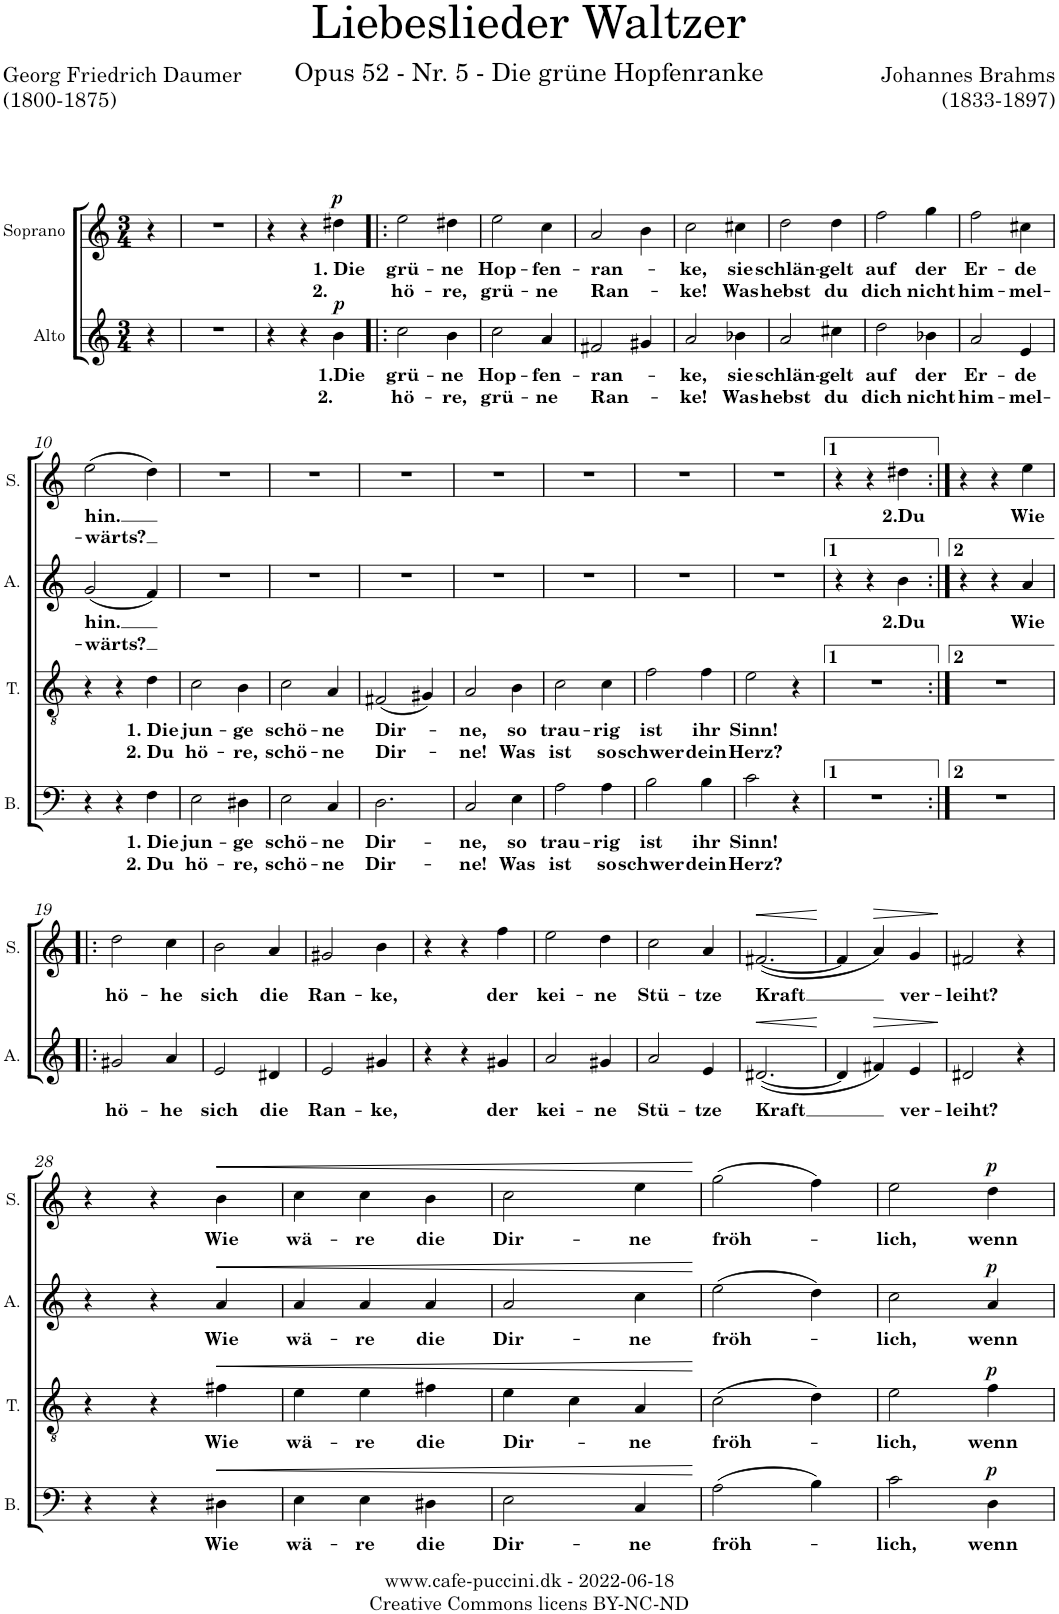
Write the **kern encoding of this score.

**kern	**text	**text	**dynam	**kern	**text	**text	**dynam	**kern	**text	**text	**dynam	**kern	**text	**text	**dynam
*part4	*part4	*part4	*part4	*part3	*part3	*part3	*part3	*part2	*part2	*part2	*part2	*part1	*part1	*part1	*part1
*staff4	*staff4	*staff4	*staff4	*staff3	*staff3	*staff3	*staff3	*staff2	*staff2	*staff2	*staff2	*staff1	*staff1	*staff1	*staff1
*I"Bass	*	*	*	*I"Tenor	*	*	*	*I"Alto	*	*	*	*I"Soprano	*	*	*
*I'B.	*	*	*	*I'T.	*	*	*	*I'A.	*	*	*	*I'S.	*	*	*
*stria5	*	*	*	*stria5	*	*	*	*	*	*	*	*	*	*	*
*clefF4	*	*	*	*clefGv2	*	*	*	*clefG2	*	*	*	*clefG2	*	*	*
*k[]	*	*	*	*k[]	*	*	*	*k[]	*	*	*	*k[]	*	*	*
*M3/4	*	*	*	*M3/4	*	*	*	*M3/4	*	*	*	*M3/4	*	*	*
=	=	=	=	=	=	=	=	=	=	=	=	=	=	=	=
4r	.	.	.	4r	.	.	.	4r	.	.	.	4r	.	.	.
=1	=1	=1	=1	=1	=1	=1	=1	=1	=1	=1	=1	=1	=1	=1	=1
2.r	.	.	.	2.r	.	.	.	2.r	.	.	.	2.r	.	.	.
=2	=2	=2	=2	=2	=2	=2	=2	=2	=2	=2	=2	=2	=2	=2	=2
2.r	.	.	.	2.r	.	.	.	4r	.	.	.	4r	.	.	.
.	.	.	.	.	.	.	.	4r	.	.	.	4r	.	.	.
!	!	!	!	!	!	!	!	!	!LO:LY:b	!LO:LY:b	!LO:DY:a	!	!LO:LY:b	!LO:LY:b	!LO:DY:a
.	.	.	.	.	.	.	.	4b\	1.Die	2.	p	4dd#X\	1. Die	2.	p
=3!|:	=3!|:	=3!|:	=3!|:	=3!|:	=3!|:	=3!|:	=3!|:	=3!|:	=3!|:	=3!|:	=3!|:	=3!|:	=3!|:	=3!|:	=3!|:
!	!	!	!	!	!	!	!	!	!LO:LY:b	!LO:LY:b	!	!	!LO:LY:b	!LO:LY:b	!
2.r	.	.	.	2.r	.	.	.	2cc\	grü-	hö-	.	2ee\	grü-	hö-	.
!	!	!	!	!	!	!	!	!	!LO:LY:b	!LO:LY:b	!	!	!LO:LY:b	!LO:LY:b	!
.	.	.	.	.	.	.	.	4b\	-ne	-re,	.	4dd#X\	-ne	-re,	.
=4	=4	=4	=4	=4	=4	=4	=4	=4	=4	=4	=4	=4	=4	=4	=4
!	!	!	!	!	!	!	!	!	!LO:LY:b	!LO:LY:b	!	!	!LO:LY:b	!LO:LY:b	!
2.r	.	.	.	2.r	.	.	.	2cc\	Hop-	grü-	.	2ee\	Hop-	grü-	.
!	!	!	!	!	!	!	!	!	!LO:LY:b	!LO:LY:b	!	!	!LO:LY:b	!LO:LY:b	!
.	.	.	.	.	.	.	.	4a/	-fen-	-ne	.	4cc\	-fen-	-ne	.
=5	=5	=5	=5	=5	=5	=5	=5	=5	=5	=5	=5	=5	=5	=5	=5
!	!	!	!	!	!	!	!	!	!LO:LY:b	!LO:LY:b	!	!	!LO:LY:b	!LO:LY:b	!
2.r	.	.	.	2.r	.	.	.	2f#X/	-ran-	Ran-	.	2a/	-ran-	Ran-	.
.	.	.	.	.	.	.	.	4g#X/	.	.	.	4b\	.	.	.
=6	=6	=6	=6	=6	=6	=6	=6	=6	=6	=6	=6	=6	=6	=6	=6
!	!	!	!	!	!	!	!	!	!LO:LY:b	!LO:LY:b	!	!	!LO:LY:b	!LO:LY:b	!
2.r	.	.	.	2.r	.	.	.	2a/	-ke,	-ke!	.	2cc\	-ke,	-ke!	.
!	!	!	!	!	!	!	!	!	!LO:LY:b	!LO:LY:b	!	!	!LO:LY:b	!LO:LY:b	!
.	.	.	.	.	.	.	.	4b-X\	sie	Was	.	4cc#X\	sie	Was	.
=7	=7	=7	=7	=7	=7	=7	=7	=7	=7	=7	=7	=7	=7	=7	=7
!	!	!	!	!	!	!	!	!	!LO:LY:b	!LO:LY:b	!	!	!LO:LY:b	!LO:LY:b	!
2.r	.	.	.	2.r	.	.	.	2a/	schlän-	hebst	.	2dd\	schlän-	hebst	.
!	!	!	!	!	!	!	!	!	!LO:LY:b	!LO:LY:b	!	!	!LO:LY:b	!LO:LY:b	!
.	.	.	.	.	.	.	.	4cc#X\	-gelt	du	.	4dd\	-gelt	du	.
=8	=8	=8	=8	=8	=8	=8	=8	=8	=8	=8	=8	=8	=8	=8	=8
!	!	!	!	!	!	!	!	!	!LO:LY:b	!LO:LY:b	!	!	!LO:LY:b	!LO:LY:b	!
2.r	.	.	.	2.r	.	.	.	2dd\	auf	dich	.	2ff\	auf	dich	.
!	!	!	!	!	!	!	!	!	!LO:LY:b	!LO:LY:b	!	!	!LO:LY:b	!LO:LY:b	!
.	.	.	.	.	.	.	.	4b-X\	der	nicht	.	4gg\	der	nicht	.
=9	=9	=9	=9	=9	=9	=9	=9	=9	=9	=9	=9	=9	=9	=9	=9
!	!	!	!	!	!	!	!	!	!LO:LY:b	!LO:LY:b	!	!	!LO:LY:b	!LO:LY:b	!
2.r	.	.	.	2.r	.	.	.	2a/	Er-	him-	.	2ff\	Er-	him-	.
!	!	!	!	!	!	!	!	!	!LO:LY:b	!LO:LY:b	!	!	!LO:LY:b	!LO:LY:b	!
.	.	.	.	.	.	.	.	4e/	-de	-mel-	.	4cc#X\	-de	-mel-	.
!!LO:LB:g=z
=10	=10	=10	=10	=10	=10	=10	=10	=10	=10	=10	=10	=10	=10	=10	=10
!	!	!	!	!	!	!	!	!	!LO:LY:b	!LO:LY:b	!	!	!LO:LY:b	!LO:LY:b	!
4r	.	.	.	4r	.	.	.	(2g/	hin.	-wärts?	.	(2ee\	hin.	-wärts?	.
4r	.	.	.	4r	.	.	.	.	.	.	.	.	.	.	.
!	!LO:LY:b	!LO:LY:b	!	!	!LO:LY:b	!LO:LY:b	!	!	!	!	!	!	!	!	!
4F\	1. Die	2. Du	.	4d\	1. Die	2. Du	.	4f/)	.	.	.	4dd\)	.	.	.
=11	=11	=11	=11	=11	=11	=11	=11	=11	=11	=11	=11	=11	=11	=11	=11
!	!LO:LY:b	!LO:LY:b	!	!	!LO:LY:b	!LO:LY:b	!	!	!	!	!	!	!	!	!
2E\	jun-	hö-	.	2c\	jun-	hö-	.	2.r	.	.	.	2.r	.	.	.
!	!LO:LY:b	!LO:LY:b	!	!	!LO:LY:b	!LO:LY:b	!	!	!	!	!	!	!	!	!
4D#X\	-ge	-re,	.	4B\	-ge	-re,	.	.	.	.	.	.	.	.	.
=12	=12	=12	=12	=12	=12	=12	=12	=12	=12	=12	=12	=12	=12	=12	=12
!	!LO:LY:b	!LO:LY:b	!	!	!LO:LY:b	!LO:LY:b	!	!	!	!	!	!	!	!	!
2E\	schö-	schö-	.	2c\	schö-	schö-	.	2.r	.	.	.	2.r	.	.	.
!	!LO:LY:b	!LO:LY:b	!	!	!LO:LY:b	!LO:LY:b	!	!	!	!	!	!	!	!	!
4C/	-ne	-ne	.	4A/	-ne	-ne	.	.	.	.	.	.	.	.	.
=13	=13	=13	=13	=13	=13	=13	=13	=13	=13	=13	=13	=13	=13	=13	=13
!	!LO:LY:b	!LO:LY:b	!	!	!LO:LY:b	!LO:LY:b	!	!	!	!	!	!	!	!	!
2.D\	Dir-	Dir-	.	(2F#X/	Dir-	Dir-	.	2.r	.	.	.	2.r	.	.	.
.	.	.	.	4G#X/)	.	.	.	.	.	.	.	.	.	.	.
=14	=14	=14	=14	=14	=14	=14	=14	=14	=14	=14	=14	=14	=14	=14	=14
!	!LO:LY:b	!LO:LY:b	!	!	!LO:LY:b	!LO:LY:b	!	!	!	!	!	!	!	!	!
2C/	-ne,	-ne!	.	2A/	-ne,	-ne!	.	2.r	.	.	.	2.r	.	.	.
!	!LO:LY:b	!LO:LY:b	!	!	!LO:LY:b	!LO:LY:b	!	!	!	!	!	!	!	!	!
4E\	so	Was	.	4B\	so	Was	.	.	.	.	.	.	.	.	.
=15	=15	=15	=15	=15	=15	=15	=15	=15	=15	=15	=15	=15	=15	=15	=15
!	!LO:LY:b	!LO:LY:b	!	!	!LO:LY:b	!LO:LY:b	!	!	!	!	!	!	!	!	!
2A\	trau-	ist	.	2c\	trau-	ist	.	2.r	.	.	.	2.r	.	.	.
!	!LO:LY:b	!LO:LY:b	!	!	!LO:LY:b	!LO:LY:b	!	!	!	!	!	!	!	!	!
4A\	-rig	so	.	4c\	-rig	so	.	.	.	.	.	.	.	.	.
=16	=16	=16	=16	=16	=16	=16	=16	=16	=16	=16	=16	=16	=16	=16	=16
!	!LO:LY:b	!LO:LY:b	!	!	!LO:LY:b	!LO:LY:b	!	!	!	!	!	!	!	!	!
2B\	ist	schwer	.	2f\	ist	schwer	.	2.r	.	.	.	2.r	.	.	.
!	!LO:LY:b	!LO:LY:b	!	!	!LO:LY:b	!LO:LY:b	!	!	!	!	!	!	!	!	!
4B\	ihr	dein	.	4f\	ihr	dein	.	.	.	.	.	.	.	.	.
=17	=17	=17	=17	=17	=17	=17	=17	=17	=17	=17	=17	=17	=17	=17	=17
!	!LO:LY:b	!LO:LY:b	!	!	!LO:LY:b	!LO:LY:b	!	!	!	!	!	!	!	!	!
2c\	Sinn!	Herz?	.	2e\	Sinn!	Herz?	.	2.r	.	.	.	2.r	.	.	.
4r	.	.	.	4r	.	.	.	.	.	.	.	.	.	.	.
=18	=18	=18	=18	=18	=18	=18	=18	=18	=18	=18	=18	=18	=18	=18	=18
2.r	.	.	.	2.r	.	.	.	4r	.	.	.	4r	.	.	.
.	.	.	.	.	.	.	.	4r	.	.	.	4r	.	.	.
!	!	!	!	!	!	!	!	!	!LO:LY:b	!	!	!	!LO:LY:b	!	!
.	.	.	.	.	.	.	.	4b\	2.Du	.	.	4dd#X\	2.Du	.	.
=18X1:|!	=18X1:|!	=18X1:|!	=18X1:|!	=18X1:|!	=18X1:|!	=18X1:|!	=18X1:|!	=18X1:|!	=18X1:|!	=18X1:|!	=18X1:|!	=18X1:|!	=18X1:|!	=18X1:|!	=18X1:|!
2.r	.	.	.	2.r	.	.	.	4r	.	.	.	4r	.	.	.
.	.	.	.	.	.	.	.	4r	.	.	.	4r	.	.	.
!	!	!	!	!	!	!	!	!	!LO:LY:b	!	!	!	!LO:LY:b	!	!
.	.	.	.	.	.	.	.	4a/	Wie	.	.	4ee\	Wie	.	.
!!LO:LB:g=z
=19!|:	=19!|:	=19!|:	=19!|:	=19!|:	=19!|:	=19!|:	=19!|:	=19!|:	=19!|:	=19!|:	=19!|:	=19!|:	=19!|:	=19!|:	=19!|:
!	!	!	!	!	!	!	!	!	!LO:LY:b	!	!	!	!LO:LY:b	!	!
2.r	.	.	.	2.r	.	.	.	2g#X/	hö-	.	.	2dd\	hö-	.	.
!	!	!	!	!	!	!	!	!	!LO:LY:b	!	!	!	!LO:LY:b	!	!
.	.	.	.	.	.	.	.	4a/	-he	.	.	4cc\	-he	.	.
=20	=20	=20	=20	=20	=20	=20	=20	=20	=20	=20	=20	=20	=20	=20	=20
!	!	!	!	!	!	!	!	!	!LO:LY:b	!	!	!	!LO:LY:b	!	!
2.r	.	.	.	2.r	.	.	.	2e/	sich	.	.	2b\	sich	.	.
!	!	!	!	!	!	!	!	!	!LO:LY:b	!	!	!	!LO:LY:b	!	!
.	.	.	.	.	.	.	.	4d#X/	die	.	.	4a/	die	.	.
=21	=21	=21	=21	=21	=21	=21	=21	=21	=21	=21	=21	=21	=21	=21	=21
!	!	!	!	!	!	!	!	!	!LO:LY:b	!	!	!	!LO:LY:b	!	!
2.r	.	.	.	2.r	.	.	.	2e/	Ran-	.	.	2g#X/	Ran-	.	.
!	!	!	!	!	!	!	!	!	!LO:LY:b	!	!	!	!LO:LY:b	!	!
.	.	.	.	.	.	.	.	4g#X/	-ke,	.	.	4b\	-ke,	.	.
=22	=22	=22	=22	=22	=22	=22	=22	=22	=22	=22	=22	=22	=22	=22	=22
2.r	.	.	.	2.r	.	.	.	4r	.	.	.	4r	.	.	.
.	.	.	.	.	.	.	.	4r	.	.	.	4r	.	.	.
!	!	!	!	!	!	!	!	!	!LO:LY:b	!	!	!	!LO:LY:b	!	!
.	.	.	.	.	.	.	.	4g#X/	der	.	.	4ff\	der	.	.
=23	=23	=23	=23	=23	=23	=23	=23	=23	=23	=23	=23	=23	=23	=23	=23
!	!	!	!	!	!	!	!	!	!LO:LY:b	!	!	!	!LO:LY:b	!	!
2.r	.	.	.	2.r	.	.	.	2a/	kei-	.	.	2ee\	kei-	.	.
!	!	!	!	!	!	!	!	!	!LO:LY:b	!	!	!	!LO:LY:b	!	!
.	.	.	.	.	.	.	.	4g#X/	-ne	.	.	4dd\	-ne	.	.
=24	=24	=24	=24	=24	=24	=24	=24	=24	=24	=24	=24	=24	=24	=24	=24
!	!	!	!	!	!	!	!	!	!LO:LY:b	!	!	!	!LO:LY:b	!	!
2.r	.	.	.	2.r	.	.	.	2a/	Stü-	.	.	2cc\	Stü-	.	.
!	!	!	!	!	!	!	!	!	!LO:LY:b	!	!	!	!LO:LY:b	!	!
.	.	.	.	.	.	.	.	4e/	-tze	.	.	4a/	-tze	.	.
=25	=25	=25	=25	=25	=25	=25	=25	=25	=25	=25	=25	=25	=25	=25	=25
!	!	!	!	!	!	!	!	!	!LO:LY:b	!	!LO:HP:b	!	!LO:LY:b	!	!LO:HP:b
2.r	.	.	.	2.r	.	.	.	([2.d#X/	Kraft	.	<	([2.f#X/	Kraft	.	<
.	.	.	.	.	.	.	.	.	.	.	[	.	.	.	[
=26	=26	=26	=26	=26	=26	=26	=26	=26	=26	=26	=26	=26	=26	=26	=26
2.r	.	.	.	2.r	.	.	.	4d#/]	.	.	.	4f#/]	.	.	.
!	!	!	!	!	!	!	!	!	!	!	!LO:HP:b	!	!	!	!LO:HP:b
.	.	.	.	.	.	.	.	4f#X/)	.	.	>	4a/)	.	.	>
!	!	!	!	!	!	!	!	!	!LO:LY:b	!	!	!	!LO:LY:b	!	!
.	.	.	.	.	.	.	.	4e/	ver-	.	.	4g/	ver-	.	.
.	.	.	.	.	.	.	.	.	.	.	]	.	.	.	]
=27	=27	=27	=27	=27	=27	=27	=27	=27	=27	=27	=27	=27	=27	=27	=27
!	!	!	!	!	!	!	!	!	!LO:LY:b	!	!	!	!LO:LY:b	!	!
2.r	.	.	.	2.r	.	.	.	2d#X/	-leiht?	.	.	2f#X/	-leiht?	.	.
.	.	.	.	.	.	.	.	4r	.	.	.	4r	.	.	.
!!LO:LB:g=z
=28	=28	=28	=28	=28	=28	=28	=28	=28	=28	=28	=28	=28	=28	=28	=28
4r	.	.	.	4r	.	.	.	4r	.	.	.	4r	.	.	.
4r	.	.	.	4r	.	.	.	4r	.	.	.	4r	.	.	.
!	!LO:LY:b	!	!LO:HP:b	!	!LO:LY:b	!	!LO:HP:b	!	!LO:LY:b	!	!LO:HP:b	!	!LO:LY:b	!	!LO:HP:b
4D#X\	Wie	.	<	4f#X\	Wie	.	<	4a/	Wie	.	<	4b\	Wie	.	<
=29	=29	=29	=29	=29	=29	=29	=29	=29	=29	=29	=29	=29	=29	=29	=29
!	!LO:LY:b	!	!	!	!LO:LY:b	!	!	!	!LO:LY:b	!	!	!	!LO:LY:b	!	!
4E\	wä-	.	.	4e\	wä-	.	.	4a/	wä-	.	.	4cc\	wä-	.	.
!	!LO:LY:b	!	!	!	!LO:LY:b	!	!	!	!LO:LY:b	!	!	!	!LO:LY:b	!	!
4E\	-re	.	.	4e\	-re	.	.	4a/	-re	.	.	4cc\	-re	.	.
!	!LO:LY:b	!	!	!	!LO:LY:b	!	!	!	!LO:LY:b	!	!	!	!LO:LY:b	!	!
4D#X\	die	.	.	4f#X\	die	.	.	4a/	die	.	.	4b\	die	.	.
=30	=30	=30	=30	=30	=30	=30	=30	=30	=30	=30	=30	=30	=30	=30	=30
!	!LO:LY:b	!	!	!	!LO:LY:b	!	!	!	!LO:LY:b	!	!	!	!LO:LY:b	!	!
2E\	Dir-	.	.	4e\	Dir-	.	.	2a/	Dir-	.	.	2cc\	Dir-	.	.
.	.	.	.	4c\	.	.	.	.	.	.	.	.	.	.	.
!	!LO:LY:b	!	!	!	!LO:LY:b	!	!	!	!LO:LY:b	!	!	!	!LO:LY:b	!	!
4C/	-ne	.	.	4A/	-ne	.	.	4cc\	-ne	.	.	4ee\	-ne	.	.
.	.	.	[	.	.	.	[	.	.	.	[	.	.	.	[
=31	=31	=31	=31	=31	=31	=31	=31	=31	=31	=31	=31	=31	=31	=31	=31
!	!LO:LY:b	!	!	!	!LO:LY:b	!	!	!	!LO:LY:b	!	!	!	!LO:LY:b	!	!
(2A\	fröh-	.	.	(2c\	fröh-	.	.	(2ee\	fröh-	.	.	(2gg\	fröh-	.	.
4B\)	.	.	.	4d\)	.	.	.	4dd\)	.	.	.	4ff\)	.	.	.
=32	=32	=32	=32	=32	=32	=32	=32	=32	=32	=32	=32	=32	=32	=32	=32
!	!LO:LY:b	!	!	!	!LO:LY:b	!	!	!	!LO:LY:b	!	!	!	!LO:LY:b	!	!
2c\	-lich,	.	.	2e\	-lich,	.	.	2cc\	-lich,	.	.	2ee\	-lich,	.	.
!	!LO:LY:b	!	!LO:DY:a	!	!LO:LY:b	!	!LO:DY:a	!	!LO:LY:b	!	!LO:DY:a	!	!LO:LY:b	!	!LO:DY:a
4D\	wenn	.	p	4f\	wenn	.	p	4a/	wenn	.	p	4dd\	wenn	.	p
=	=	=	=	=	=	=	=	=	=	=	=	=	=	=	=
*-	*-	*-	*-	*-	*-	*-	*-	*-	*-	*-	*-	*-	*-	*-	*-
